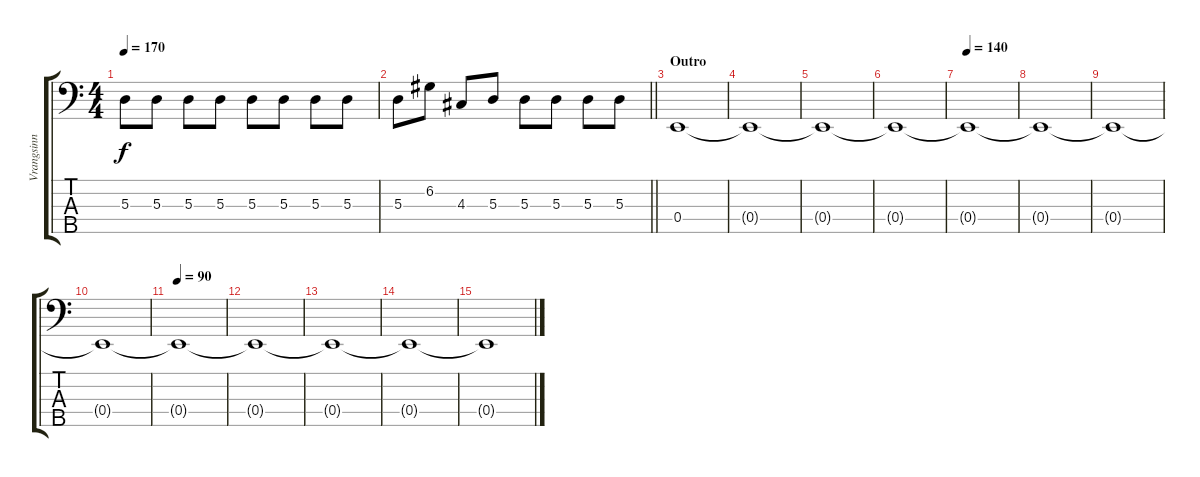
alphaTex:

\track ("Vrangsinn" "Vrangsinn") {instrument electricbassfinger}
\staff {score tabs}
\tuning (G2 D2 A1 E1 B0) {hide}
\ts (4 4)
\tempo 170
\clef f4
\ks c
5.3.8{dy f} 5.3.8 5.3.8 5.3.8 5.3.8 5.3.8 5.3.8 5.3.8 |
\barLineRight lightlight
5.3.8 6.2.8 4.3.8 5.3.8 5.3.8 5.3.8 5.3.8 5.3.8 |
\section ("" "Outro")
0.4.1 |
0.4{t}.1 |
0.4{t}.1 |
0.4{t}.1 |
\tempo 140
0.4{t}.1 |
0.4{t}.1 |
0.4{t}.1 |
0.4{t}.1 |
\tempo 90
0.4{t}.1 |
0.4{t}.1 |
0.4{t}.1 |
0.4{t}.1 |
0.4{t}.1
